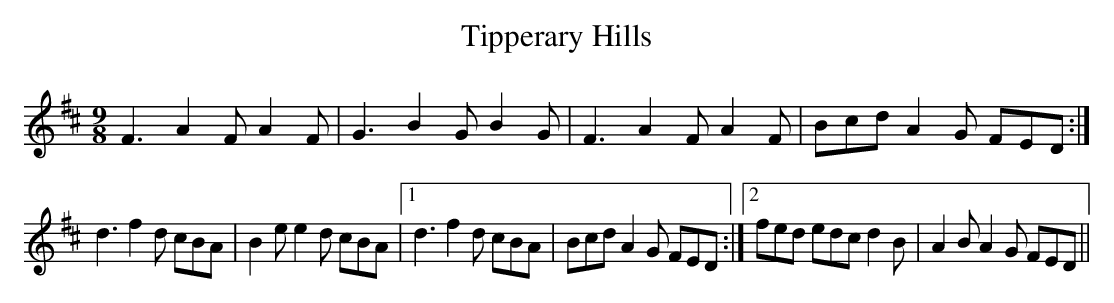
X:1
T: Tipperary Hills
M: 9/8
L: 1/8
K: D
F3 A2F A2F|G3 B2G B2G|F3 A2F A2F|Bcd A2G FED :|
d3 f2d cBA|B2e e2d cBA|1 d3 f2d cBA|Bcd A2G FED :|2\
fed edc d2B|A2B A2G FED ||
